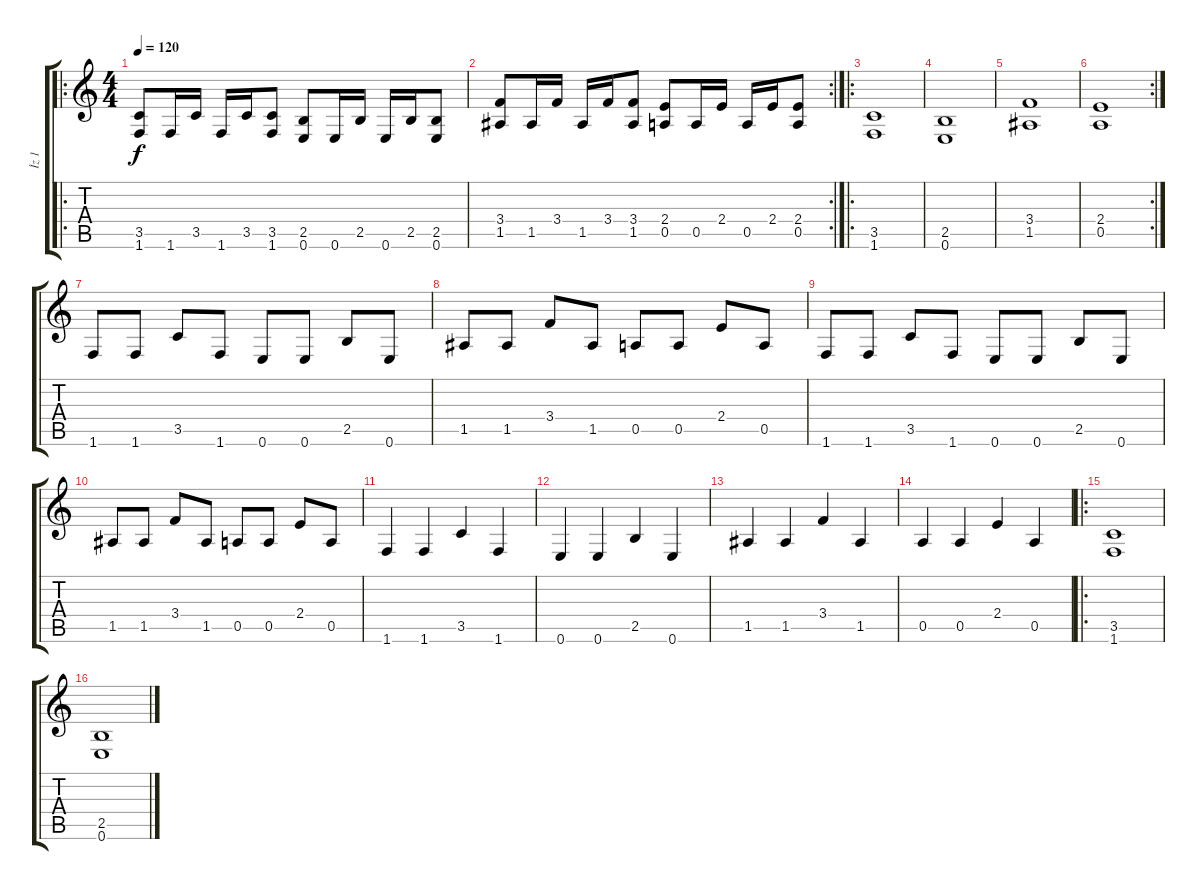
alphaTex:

\track ("İz 1" "İz 1") {instrument distortionguitar}
\staff {score tabs}
\tuning (E4 B3 G3 D3 A2 E2) {hide}
\ro
\ts (4 4)
\tempo 120
\clef g2
\ks c
(3.5 1.6).8{dy f} 1.6.16 3.5.16 1.6.16 3.5.16 (3.5 1.6).8 (2.5 0.6).8 0.6.16 2.5.16 0.6.16 2.5.16 (2.5 0.6).8 |
\rc 2
(3.4 1.5).8 1.5.16 3.4.16 1.5.16 3.4.16 (3.4 1.5).8 (2.4 0.5).8 0.5.16 2.4.16 0.5.16 2.4.16 (2.4 0.5).8 |
\ro
(3.5 1.6).1 |
(2.5 0.6).1 |
(3.4 1.5).1 |
\rc 2
(2.4 0.5).1 |
1.6.8 1.6.8 3.5.8 1.6.8 0.6.8 0.6.8 2.5.8 0.6.8 |
1.5.8 1.5.8 3.4.8 1.5.8 0.5.8 0.5.8 2.4.8 0.5.8 |
1.6.8 1.6.8 3.5.8 1.6.8 0.6.8 0.6.8 2.5.8 0.6.8 |
1.5.8 1.5.8 3.4.8 1.5.8 0.5.8 0.5.8 2.4.8 0.5.8 |
1.6.4 1.6.4 3.5.4 1.6.4 |
0.6.4 0.6.4 2.5.4 0.6.4 |
1.5.4 1.5.4 3.4.4 1.5.4 |
0.5.4 0.5.4 2.4.4 0.5.4 |
\ro
(3.5 1.6).1 |
(2.5 0.6).1
